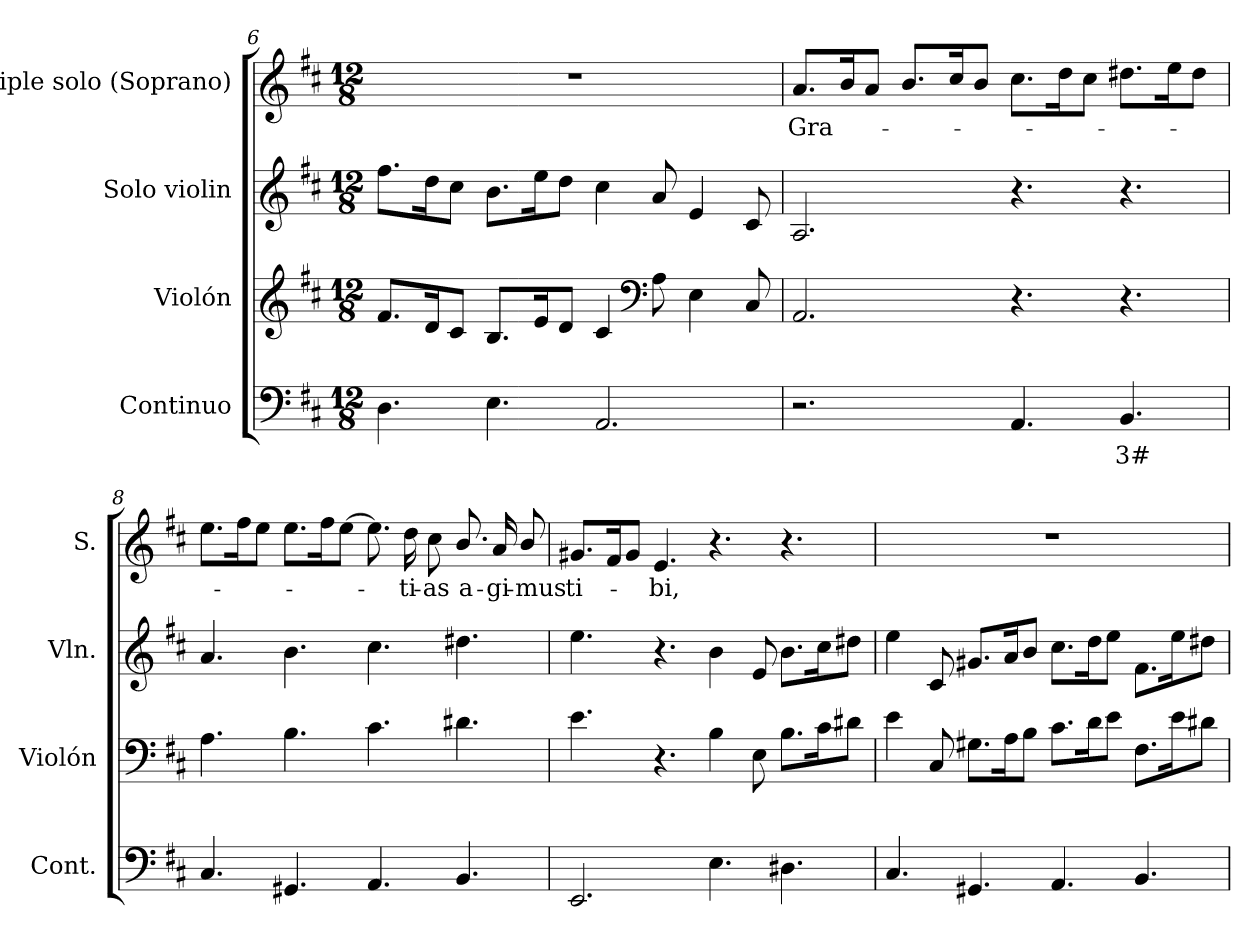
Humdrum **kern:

**kern	**text	**kern	**kern	**kern	**text
*part4	*part4	*part3	*part2	*part1	*part1
*staff4	*staff4	*staff3	*staff2	*staff1	*staff1
*I"Continuo	*	*I"Violón	*I"Solo violin	*I"Tiple solo (Soprano)	*
*I'Cont.	*	*I'Violón	*I'Vln.	*I'S.	*
*clefF4	*	*clefG2	*clefG2	*clefG2	*
*k[f#c#]	*	*k[f#c#]	*k[f#c#]	*k[f#c#]	*
*D:	*	*D:	*D:	*D:	*
*M12/8	*	*M12/8	*M12/8	*M12/8	*
=6	=6	=6	=6	=6	=6
!	!	!	!	!LO:N:vis=1	!
4.Di\	.	8.f#i/L	8.ff#i\L	1.r	.
.	.	16di/k	16ddi\k	.	.
.	.	8c#i/J	8cc#i\J	.	.
4.Ei\	.	8.Bi/L	8.bi\L	.	.
.	.	16ei/k	16eei\k	.	.
.	.	8di/J	8ddi\J	.	.
2.AAi/	.	4c#i/	4cc#i\	.	.
*	*	*clefF4	*	*	*
.	.	8Ai\	8ai/	.	.
.	.	4Ei\	4ei/	.	.
.	.	8C#i/	8c#i/	.	.
=7	=7	=7	=7	=7	=7
!	!	!	!	!	!LO:LY:b:color=#000000
2.r	.	2.AAi/	2.Ai/	8.ai/L	Gra-
.	.	.	.	16bi/k	.
.	.	.	.	8ai/J	.
.	.	.	.	8.bi/L	.
.	.	.	.	16cc#i/k	.
.	.	.	.	8bi/J	.
4.AAi/	.	4.r	4.r	8.cc#i\L	.
.	.	.	.	16ddi\k	.
.	.	.	.	8cc#i\J	.
!	!LO:LY:b:color=#000000	!	!	!	!
4.BBi/	3#	4.r	4.r	8.dd#Xi\L	.
.	.	.	.	16eei\k	.
.	.	.	.	8dd#i\J	.
!!LO:LB:g=z
=8	=8	=8	=8	=8	=8
4.C#i/	.	4.Ai\	4.ai/	8.eei\L	.
.	.	.	.	16ff#i\k	.
.	.	.	.	8eei\J	.
4.GG#Xi/	.	4.Bi\	4.bi\	8.eei\L	.
.	.	.	.	16ff#i\k	.
.	.	.	.	[8eei\J	.
4.AAi/	.	4.c#i\	4.cc#i\	8.eei\]	.
!	!	!	!	!	!LO:LY:b:color=#000000
.	.	.	.	16ddi\	-ti-
!	!	!	!	!	!LO:LY:b:color=#000000
.	.	.	.	8cc#i\	-as
!	!	!	!	!	!LO:LY:b:color=#000000
4.BBi/	.	4.d#Xi\	4.dd#Xi\	8.bi/	a-
!	!	!	!	!	!LO:LY:b:color=#000000
.	.	.	.	16ai/	-gi-
!	!	!	!	!	!LO:LY:b:color=#000000
.	.	.	.	8bi/	-mus
=9	=9	=9	=9	=9	=9
!	!	!	!	!	!LO:LY:b:color=#000000
2.EEi/	.	4.ei\	4.eei\	8.g#Xi/L	ti-
.	.	.	.	16f#i/k	.
.	.	.	.	8g#i/J	.
!	!	!	!	!	!LO:LY:b:color=#000000
.	.	4.r	4.r	4.ei/	-bi,
4.Ei\	.	4Bi\	4bi\	4.r	.
.	.	8Ei\	8ei/	.	.
4.D#Xi\	.	8.Bi\L	8.bi\L	4.r	.
.	.	16c#i\k	16cc#i\k	.	.
.	.	8d#Xi\J	8dd#Xi\J	.	.
=10	=10	=10	=10	=10	=10
!	!	!	!	!LO:N:vis=1	!
4.C#i/	.	4ei\	4eei\	1.r	.
.	.	8C#i/	8c#i/	.	.
4.GG#Xi/	.	8.G#Xi\L	8.g#Xi/L	.	.
.	.	16Ai\k	16ai/k	.	.
.	.	8Bi\J	8bi/J	.	.
4.AAi/	.	8.c#i\L	8.cc#i\L	.	.
.	.	16di\k	16ddi\k	.	.
.	.	8ei\J	8eei\J	.	.
4.BBi/	.	8.F#i\L	8.f#i\L	.	.
.	.	16ei\k	16eei\k	.	.
.	.	8d#Xi\J	8dd#Xi\J	.	.
=	=	=	=	=	=
*-	*-	*-	*-	*-	*-
